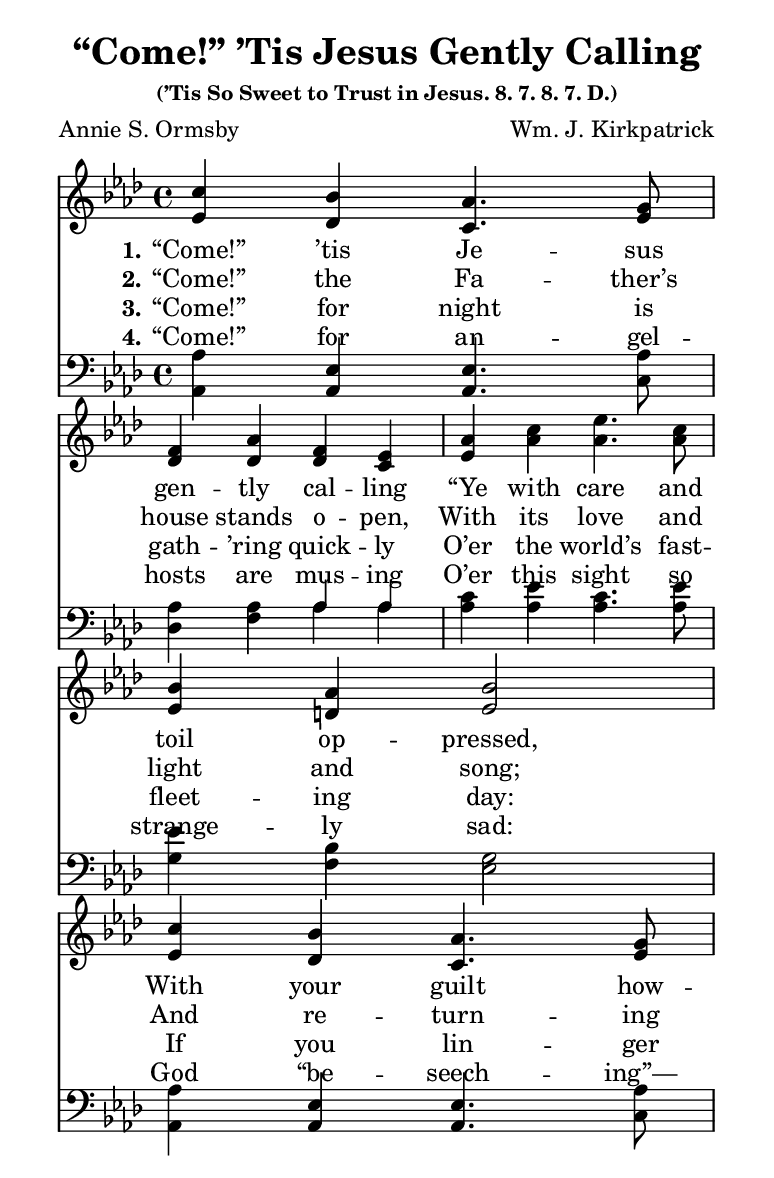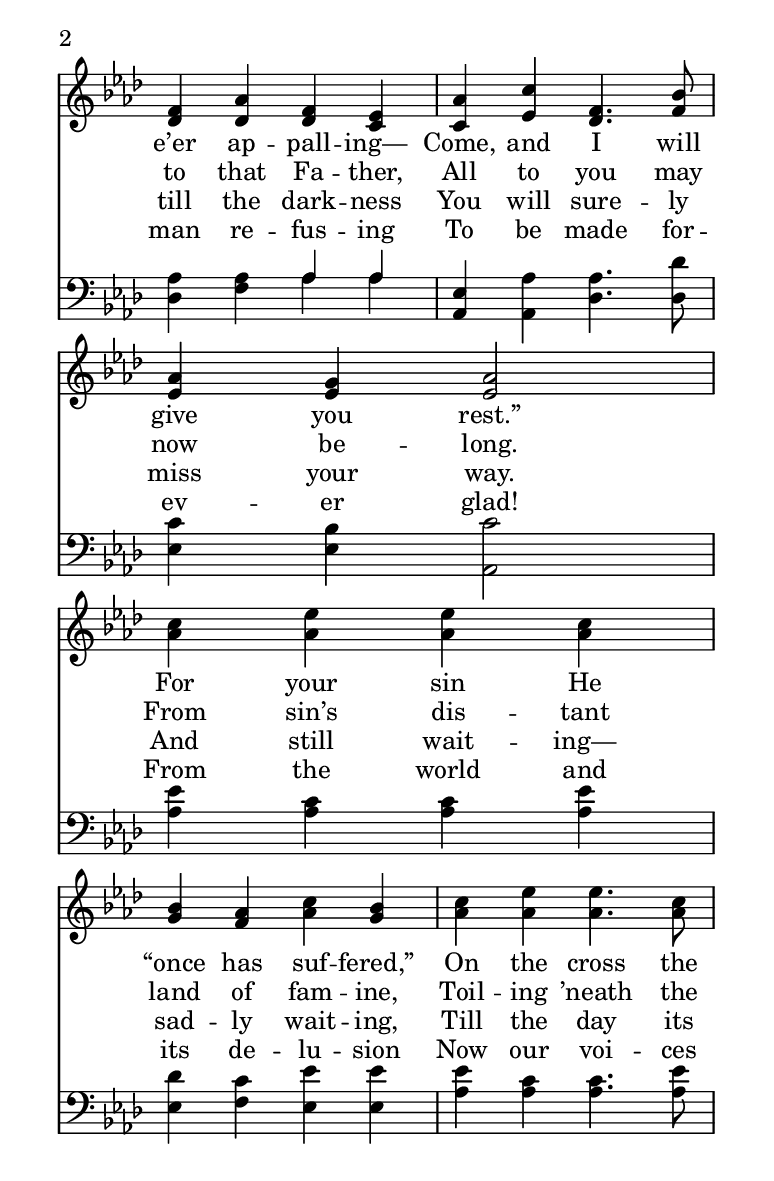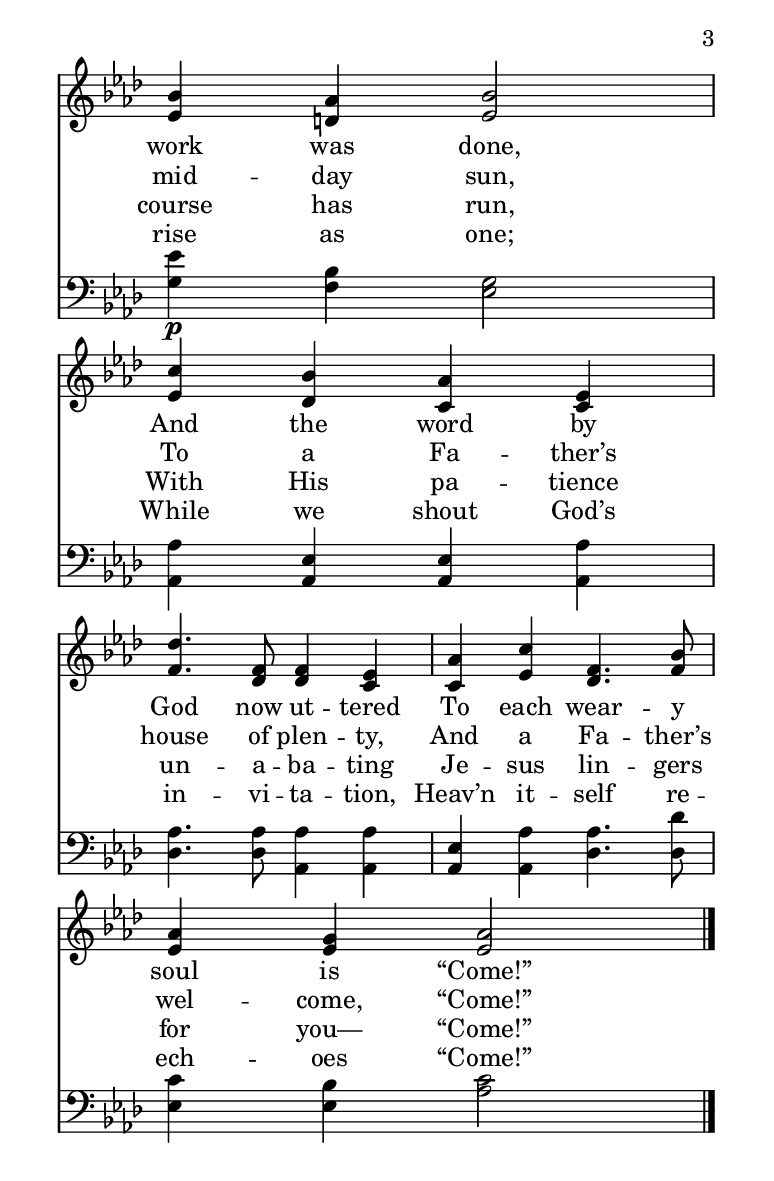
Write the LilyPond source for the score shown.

\include "common/global.ily"
\paper {
  \include "common/paper.ily"
}

\header{
title = "“Come!” ’Tis Jesus Gently Calling"
subsubtitle = "(’Tis So Sweet to Trust in Jesus. 8. 7. 8. 7. D.)"
%meter = "8.7.8.7. D."
poet = "Annie S. Ormsby"
composer = "Wm. J. Kirkpatrick"
%copyright = ""
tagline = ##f
}

notesSoprano = {
\relative a' {
c4 bes aes4. g8 f4 aes f ees     \noBreak | aes4 c ees4. c8 bes4 aes bes2 \break
c4 bes aes4. g8 f4 aes f ees     \noBreak | aes4 c f,4. bes8 aes4 g aes2 \break
c4 ees ees c bes aes c bes       \noBreak | c ees ees4. c8 bes4 aes bes2 \break
c4^\p bes aes ees des'4. f,8 f4 ees \noBreak | aes c f,4. bes8 aes4 g aes2 \break
\bar "|."
}
}

notesAlto = {
\relative e' {
ees4 des c4. ees8 des4 des des c \noBreak | ees4 aes aes4. aes8 ees4 d ees2 \break
ees4 des c4. ees8 des4 des des c \noBreak | c4 ees des4. f8 ees4 ees ees2 \break
aes4 aes aes aes g f aes g       \noBreak | aes aes aes4. aes8 ees4 d ees2 \break
ees4 des c c f4. des8 des4 c     \noBreak | c ees des4. f8 ees4 ees ees2 \break
}
}

notesTenor = {
\relative a {
aes4 ees ees4. aes8 aes4 aes \new Voice { \voiceOne aes aes } \noBreak | c4 ees c4. ees8 ees4 bes g2 \break
aes4 ees ees4. aes8 aes4 aes \new Voice { \voiceOne aes aes } \noBreak | ees4 aes aes4. des8 c4 bes c2 \break
ees4 c c ees des c ees ees                                    \noBreak | ees c c4. ees8 ees4 bes g2 \break
aes4 ees ees aes aes4. aes8 aes4 aes                          \noBreak | ees aes aes4. des8 c4 bes c2 \break
}
}

notesBass = {
\relative a, {
aes4 aes aes4. c8 des4 f \new Voice { \voiceTwo aes aes }  \noBreak | aes4 aes aes4. aes8 g4 f ees2 \break
aes,4 aes aes4. c8 des4 f \new Voice { \voiceTwo aes aes } \noBreak | aes,4 aes des4. des8 ees4 ees aes,2 \break
aes'4 aes aes aes ees f ees ees                            \noBreak | aes aes aes4. aes8 g4 f ees2 \break
aes,4 aes aes aes des4. des8 aes4 aes                      \noBreak | aes aes des4. des8 ees4 ees aes2 \break
}
}

\score {
  \new ChoirStaff <<
    \set ChoirStaff.systemStartDelimiter = #'SystemStartBar
\relative c' \new Staff {
\override Staff.TimeSignature #'style = #'() \time 4/4
\once \override Score.MetronomeMark #'transparent = ##t
\tempo 4 = 90
\key aes \major
\clef treble << \notesSoprano \notesAlto >> }
\addlyrics {
\set stanza = "1."
“Come!” ’tis Je -- sus gen -- tly cal -- ling
“Ye with care and toil op -- pressed, \break
With your guilt how -- e’er ap -- pall -- ing—
Come, and I will give you rest.” \break
For your sin He “once has suf -- fered,”
On the cross the work was done, \break
And the word by God now ut -- tered
To each wear -- y soul is “Come!”
%    minimumVerticalExtent = #'(-1.5 . 1.5)
} \addlyrics {
\set stanza = "2."
“Come!” the Fa -- ther’s house stands o -- pen,
With its love and light and song;
And re -- turn -- ing to that Fa -- ther,
All to you may now be -- long.
From sin’s dis -- tant land of fam -- ine,
Toil -- ing ’neath the mid -- day sun,
To a Fa -- ther’s house of plen -- ty,
And a Fa -- ther’s wel -- come, “Come!”
} \addlyrics {
\set stanza = "3."
“Come!” for night is gath -- ’ring quick -- ly
O’er the world’s fast -- fleet -- ing day:
If you lin -- ger till the dark -- ness
You will sure -- ly miss your way.
And still wait -- ing— sad -- ly wait -- ing,
Till the day its course has run,
With His pa -- tience un -- a -- ba -- ting
Je -- sus lin -- gers for you— “Come!”
} \addlyrics {
\set stanza = "4."
“Come!” for an -- gel -- hosts are mus -- ing
O’er this sight so strange -- ly sad:
God “be -- seech -- ing”— man re -- fus -- ing
To be made for -- ev -- er glad!
From the world and its de -- lu -- sion
Now our voi -- ces rise as one;
While we shout God’s in -- vi -- ta -- tion,
Heav’n it -- self re -- ech -- oes “Come!”
}
\relative c, \new Staff { \override Staff.TimeSignature #'style = #'() \time 4/4 \key aes \major \clef bass << \notesTenor \notesBass >> }
>>
  \layout {
    \include "common/layout.ily"
  }
  \midi{
    \include "common/midi.ily"
  }
}

\version "2.14.1"  % necessary for upgrading to future LilyPond versions.

